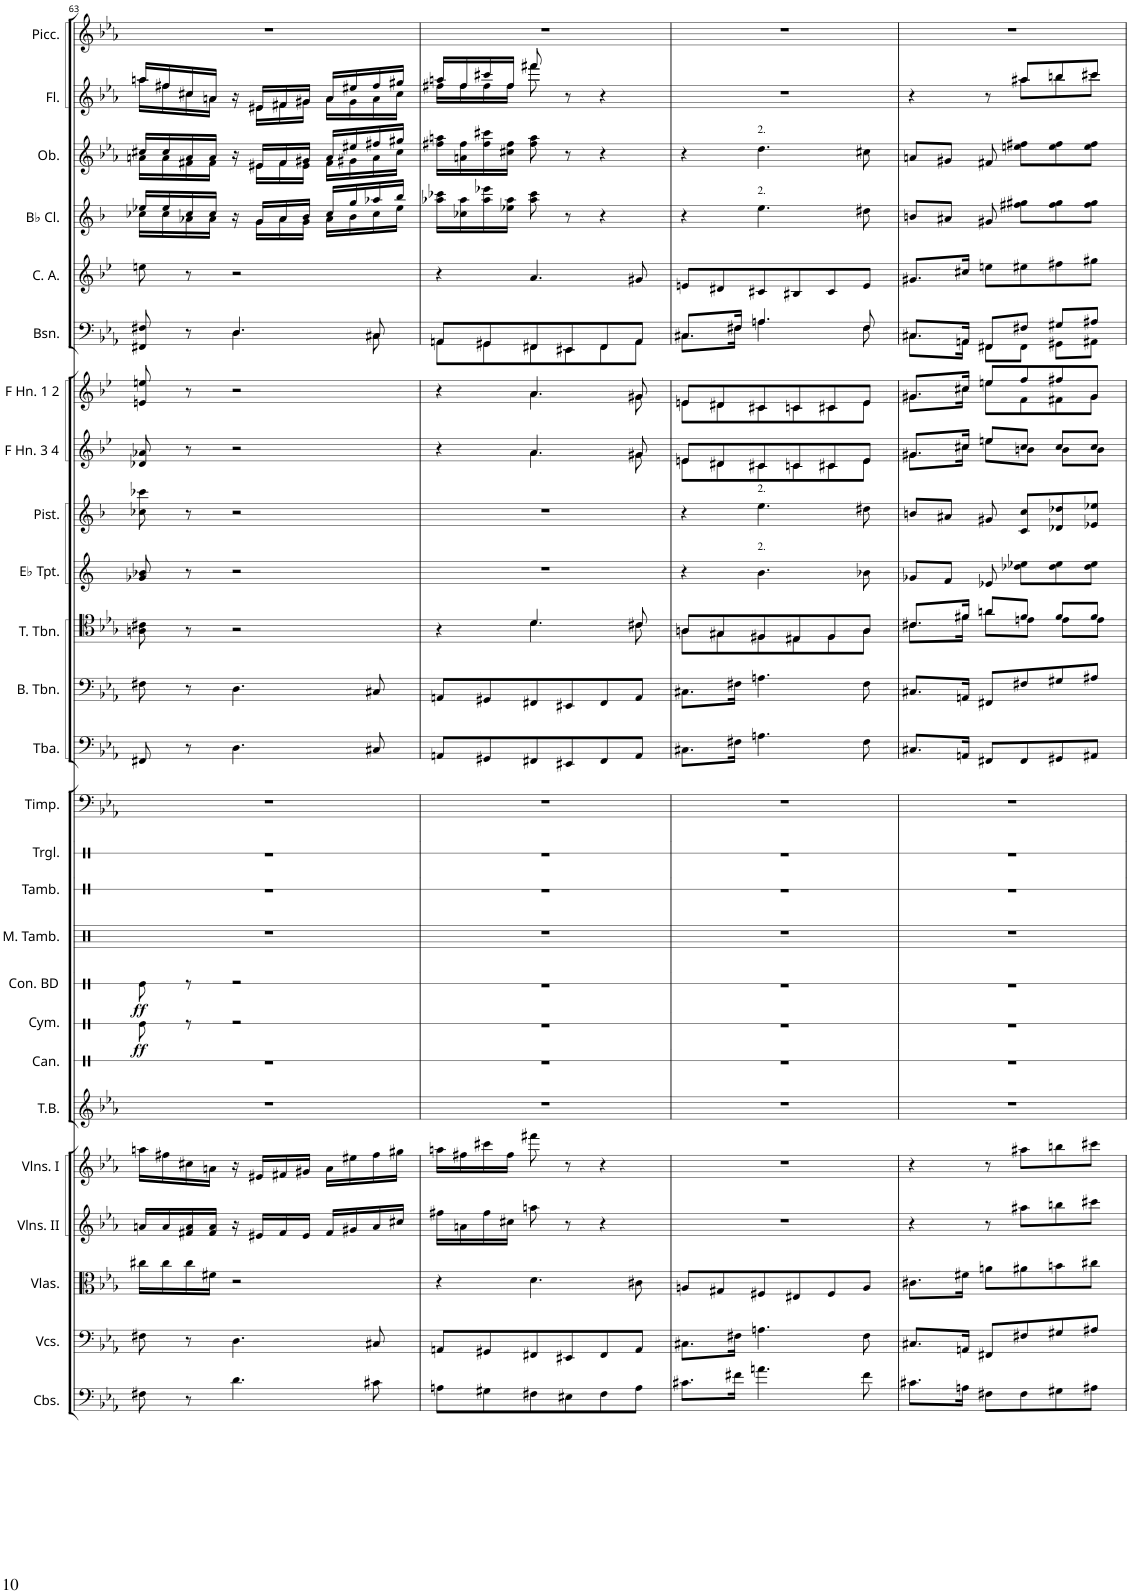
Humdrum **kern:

**kern	**kern	**kern	**kern	**kern	**kern	**kern	**kern	**dynam	**kern	**dynam	**kern	**kern	**kern	**kern	**kern	**kern	**kern	**kern	**kern	**kern	**kern	**kern	**kern	**kern	**kern	**kern	**kern
*part26	*part25	*part24	*part23	*part22	*part21	*part20	*part19	*part19	*part18	*part18	*part17	*part16	*part15	*part14	*part13	*part12	*part11	*part10	*part9	*part8	*part7	*part6	*part5	*part4	*part3	*part2	*part1
*staff26	*staff25	*staff24	*staff23	*staff22	*staff21	*staff20	*staff19	*staff19	*staff18	*staff18	*staff17	*staff16	*staff15	*staff14	*staff13	*staff12	*staff11	*staff10	*staff9	*staff8	*staff7	*staff6	*staff5	*staff4	*staff3	*staff2	*staff1
*I"Contrabasses	*I"Violoncellos	*I"Violas	*I"Violins II	*I"Violins I	*I"Tubular Bells	*I"Canon	*I"Cymbal	*	*I"Concert Bass Drum	*	*I"Military Tambourine	*I"Tambourine	*I"Triangle	*I"Timpani	*I"Tuba	*I"Bass Trombone	*I"Tenor Trombones 1 &amp; 2	*I"Trumpets in Eb 1 &amp; 2	*I"Piston Trumpets in Bb 1 &amp; 2	*I"Horns in F 3 &amp; 4	*I"Horns in F 1 &amp; 2	*I"Bassoons 1 &amp; 2	*I"Cor Anglais	*I"Clarinets in Bb 1 &amp; 2	*I"Oboes 1 &amp; 2	*I"Flutes 1 &amp; 2	*I"Piccolo
*I'Cbs.	*I'Vcs.	*I'Vlas.	*I'Vlns. II	*I'Vlns. I	*I'T.B.	*I'Can.	*I'Cym.	*	*I'Con. BD	*	*I'M. Tamb.	*I'Tamb.	*I'Trgl.	*I'Timp.	*I'Tba.	*I'B. Tbn.	*I'T. Tbn.	*	*I'Pist.	*	*	*I'Bsn.	*I'C. A.	*	*I'Ob.	*I'Fl.	*I'Picc.
!!LO:PB:g=z
*clefF4	*clefF4	*clefC3	*clefG2	*clefG2	*clefG2	*clefX	*clefX	*	*clefX	*	*clefX	*clefX	*clefX	*clefF4	*clefF4	*clefF4	*clefC4	*clefG2	*clefG2	*clefG2	*clefG2	*clefF4	*clefG2	*clefG2	*clefG2	*clefG2	*clefG2
*Trd7c12	*	*	*	*	*	*	*	*	*	*	*	*	*	*	*	*	*	*Trd-2c-3	*Trd1c2	*Trd4c7	*Trd4c7	*	*Trd4c7	*Trd1c2	*	*	*Trd-7c-12
*k[b-e-a-]	*k[b-e-a-]	*k[b-e-a-]	*k[b-e-a-]	*k[b-e-a-]	*k[b-e-a-]	*k[]	*k[]	*	*k[]	*	*k[]	*k[]	*k[]	*k[b-e-a-]	*k[b-e-a-]	*k[b-e-a-]	*k[b-e-a-]	*k[]	*k[b-]	*k[b-e-]	*k[b-e-]	*k[b-e-a-]	*k[b-e-]	*k[b-]	*k[b-e-a-]	*k[b-e-a-]	*k[b-e-a-]
*M3/4	*M3/4	*M3/4	*M3/4	*M3/4	*M3/4	*M3/4	*M3/4	*	*M3/4	*	*M3/4	*M3/4	*M3/4	*M3/4	*M3/4	*M3/4	*M3/4	*M3/4	*M3/4	*M3/4	*M3/4	*M3/4	*M3/4	*M3/4	*M3/4	*M3/4	*M3/4
=63	=63	=63	=63	=63	=63	=63	=63	=63	=63	=63	=63	=63	=63	=63	=63	=63	=63	=63	=63	=63	=63	=63	=63	=63	=63	=63	=63
*	*	*	*	*	*	*	*	*	*	*	*	*	*	*	*	*	*	*	*	*	*	*^	*	*^	*^	*^	*
!	!	!	!	!	!	!	!	!LO:DY:b	!	!LO:DY:b	!	!	!	!	!	!	!	!	!	!	!	!	!	!	!	!	!	!	!	!	!
8F#X\	8F#X\	16cc#X\LL	16an/LL	16aan\LL	2.r	2.r	8Re\	ff	8Re\	ff	2.r	2.r	2.r	2.r	8FF#X/	8F#X\	8An\ 8c#X\	8g-X/ 8b-X/	8cc-X\ 8ccc-X\	8d-X/ 8a-X/	8en/ 8een/	8FF#X/ 8F#X/	4ryy	8een\	16ee-X/LL	16cc-X\LL	16cc#X/LL	16an\LL	16aan/LL	16aa\LL	2.r
.	.	16cc#\	16a/	16ff#X\	.	.	.	.	.	.	.	.	.	.	.	.	.	.	.	.	.	.	.	.	16ee-/	16cc-\	16cc#/	16a\	16ff#X/	16ff#\	.
8r	8r	16cc#\	16f#X/ 16a/	16cc#X\	.	.	8r	.	8r	.	.	.	.	.	8r	8r	8r	8r	8r	8r	8r	8r	.	8r	16cc-/	16a-X\	16a/	16f#X\	16cc#X/	16cc#\	.
.	.	16f#X\JJ	16f#/ 16a/JJ	16an\JJ	.	.	.	.	.	.	.	.	.	.	.	.	.	.	.	.	.	.	.	.	16cc-/JJ	16a-\JJ	16a/JJ	16f#\JJ	16an/JJ	16a\JJ	.
4.d\	4.D\	2r	16r	16r	.	.	2r	.	2r	.	.	.	.	.	4.D\	4.D\	2r	2r	2r	2r	2r	4.D/	4.D\	2r	16r	16ryy	16r	16ryy	16r	16ryy	.
.	.	.	16e#X/LL	16e#X/LL	.	.	.	.	.	.	.	.	.	.	.	.	.	.	.	.	.	.	.	.	16g/LL	16g\LL	16e#X/LL	16e#\LL	16e#X/LL	16e#\LL	.
.	.	.	16f#/	16f#X/	.	.	.	.	.	.	.	.	.	.	.	.	.	.	.	.	.	.	.	.	16a-/	16a-\	16f#/	16f#\	16f#X/	16f#\	.
.	.	.	16e#/JJ	16g#X/JJ	.	.	.	.	.	.	.	.	.	.	.	.	.	.	.	.	.	.	.	.	16b-/JJ	16g\JJ	16g#X/JJ	16e#\JJ	16g#X/JJ	16g#\JJ	.
.	.	.	16f#/LL	16a\LL	.	.	.	.	.	.	.	.	.	.	.	.	.	.	.	.	.	.	.	.	16cc-/LL	16a-\LL	16a/LL	16f#\LL	16a/LL	16a\LL	.
.	.	.	16g#X/	16ee#X\	.	.	.	.	.	.	.	.	.	.	.	.	.	.	.	.	.	.	.	.	16gg/	16b-\	16ee#X/	16g#X\	16ee#X/	16g#\	.
8c#X\	8C#X/	.	16a/	16ff#\	.	.	.	.	.	.	.	.	.	.	8C#X/	8C#X/	.	.	.	.	.	8C#X/	8C#\	.	16aa-X/	16cc-\	16ff#X/	16a\	16ff#/	16a\	.
.	.	.	16cc#X/JJ	16gg#X\JJ	.	.	.	.	.	.	.	.	.	.	.	.	.	.	.	.	.	.	.	.	16bb-/JJ	16ee-\JJ	16gg#X/JJ	16cc#\JJ	16gg#X/JJ	16cc#\JJ	.
*	*	*	*	*	*	*	*	*	*	*	*	*	*	*	*	*	*	*	*	*	*	*	*	*	*v	*v	*	*	*	*	*
*	*	*	*	*	*	*	*	*	*	*	*	*	*	*	*	*	*	*	*	*	*	*	*	*	*	*v	*v	*	*	*
=64	=64	=64	=64	=64	=64	=64	=64	=64	=64	=64	=64	=64	=64	=64	=64	=64	=64	=64	=64	=64	=64	=64	=64	=64	=64	=64	=64	=64	=64
*	*	*	*	*	*	*	*	*	*	*	*	*	*	*	*	*	*^	*	*	*^	*^	*	*	*	*	*	*	*	*
8An\L	8AAn/L	4r	16ff#X\LL	16aan\LL	2.r	2.r	2.r	.	2.r	.	2.r	2.r	2.r	2.r	8AAn/L	8AAn/L	4r	4ryy	2.r	2.r	4r	4ryy	4r	4ryy	8AAn/L	8AA\L	4r	16aa-X\ 16ccc-X\LL	16ff#X\ 16aan\LL	16aan/LL	16ff#X\LL	2.r
.	.	.	16an\	16ff#X\	.	.	.	.	.	.	.	.	.	.	.	.	.	.	.	.	.	.	.	.	.	.	.	16cc-X\ 16aa-\	16an\ 16ff#\	16ff#/	16ff#\	.
8G#X\	8GG#X/	.	16ff#\	16ccc#X\	.	.	.	.	.	.	.	.	.	.	8GG#X/	8GG#X/	.	.	.	.	.	.	.	.	8GG#X/	8GG#\	.	16aa-\ 16eee-X\	16ff#\ 16ccc#X\	16ccc#X/	16ff#\	.
.	.	.	16cc#X\JJ	16ff#\JJ	.	.	.	.	.	.	.	.	.	.	.	.	.	.	.	.	.	.	.	.	.	.	.	16ee-X\ 16aa-\JJ	16cc#X\ 16ff#\JJ	16ff#/JJ	16ff#\JJ	.
8F#X\	8FF#X/	4.d\	8aan\	8fff#X\	.	.	.	.	.	.	.	.	.	.	8FF#X/	8FF#X/	4.d/	4.d\	.	.	4.a/	4.a\	4.a/	4.a\	8FF#X/	8FF#\	4.a/	8aa-\ 8ccc-\	8ff#\ 8aa\	8fff#X/	8fff#\	.
8E#X\	8EE#X/	.	8r	8r	.	.	.	.	.	.	.	.	.	.	8EE#X/	8EE#X/	.	.	.	.	.	.	.	.	8EE#X/	8EE#\	.	8r	8r	8r	4.ryy	.
8F#\	8FF#/	.	4r	4r	.	.	.	.	.	.	.	.	.	.	8FF#/	8FF#/	.	.	.	.	.	.	.	.	8FF#/	8FF#\	.	4r	4r	4r	.	.
8A\J	8AA/J	8c#X\	.	.	.	.	.	.	.	.	.	.	.	.	8AA/J	8AA/J	8c#X/	8c#\	.	.	8g#X/	8g#\	8g#X/	8g#\	8AA/J	8AA\J	8g#X/	.	.	.	.	.
*	*	*	*	*	*	*	*	*	*	*	*	*	*	*	*	*	*	*	*	*	*	*	*	*	*	*	*	*	*	*v	*v	*
=65	=65	=65	=65	=65	=65	=65	=65	=65	=65	=65	=65	=65	=65	=65	=65	=65	=65	=65	=65	=65	=65	=65	=65	=65	=65	=65	=65	=65	=65	=65	=65
8.c#X\L	8.C#X\L	8An/L	2.r	2.r	2.r	2.r	2.r	.	2.r	.	2.r	2.r	2.r	2.r	8.C#X\L	8.C#X\L	8An/L	8A\L	4r	4r	8en/L	8e\L	8en/L	8e\L	8.C#X/L	8.C#\L	8en/L	4r	4r	2.r	2.r
.	.	8G#X/	.	.	.	.	.	.	.	.	.	.	.	.	.	.	8G#X/	8G#\	.	.	8d#X/	8d#\	8d#X/	8d#\	.	.	8d#X/	.	.	.	.
16f#X\Jk	16F#X\Jk	.	.	.	.	.	.	.	.	.	.	.	.	.	16F#X\Jk	16F#X\Jk	.	.	.	.	.	.	.	.	16F#X/Jk	16F#\Jk	.	.	.	.	.
!	!	!	!	!	!	!	!	!	!	!	!	!	!	!	!	!	!	!	!	!	!	!	!	!	!	!	!	!	!LO:TX:a:t=2.	!	!
!	!	!	!	!	!	!	!	!	!	!	!	!	!	!	!	!	!	!	!	!	!	!	!	!	!	!	!	!LO:TX:a:t=2.	!	!	!
!	!	!	!	!	!	!	!	!	!	!	!	!	!	!	!	!	!	!	!	!LO:TX:a:t=2.	!	!	!	!	!	!	!	!	!	!	!
!	!	!	!	!	!	!	!	!	!	!	!	!	!	!	!	!	!	!	!LO:TX:a:t=2.	!	!	!	!	!	!	!	!	!	!	!	!
4.an\	4.An\	8F#X/	.	.	.	.	.	.	.	.	.	.	.	.	4.An\	4.An\	8F#X/	8F#\	4.b\	4.ee\	8c#X/	8c#\	8c#X/	8c#\	4.An/	4.A\	8c#X/	4.ee\	4.dd\	.	.
.	.	8E#X/	.	.	.	.	.	.	.	.	.	.	.	.	.	.	8E#X/	8E#\	.	.	8cn/	8c\	8cn/	8c\	.	.	8B#X/	.	.	.	.
.	.	8F#/	.	.	.	.	.	.	.	.	.	.	.	.	.	.	8F#/	8F#\	.	.	8c#X/	8c#\	8c#X/	8c#\	.	.	8c#/	.	.	.	.
8f#\	8F#\	8A/J	.	.	.	.	.	.	.	.	.	.	.	.	8F#\	8F#\	8A/J	8A\J	8b-X\	8dd#X\	8e/J	8e\J	8e/J	8e\J	8F#/	8F#\	8e/J	8dd#X\	8cc#X\	.	.
=66	=66	=66	=66	=66	=66	=66	=66	=66	=66	=66	=66	=66	=66	=66	=66	=66	=66	=66	=66	=66	=66	=66	=66	=66	=66	=66	=66	=66	=66	=66	=66
*	*	*	*	*	*	*	*	*	*	*	*	*	*	*	*	*	*	*	*	*	*	*	*	*	*	*	*	*	*	*^	*
8.c#X\L	8.C#X/L	8.c#X\L	4r	4r	2.r	2.r	2.r	.	2.r	.	2.r	2.r	2.r	2.r	8.C#X/L	8.C#X/L	8.c#X/L	8.c#\L	8g-X/L	8bn/L	8.g#X/L	8.g#\L	8.g#X/L	8.g#\L	8.C#X/L	8.C#\L	8.g#X/L	8bn/L	8an/L	4r	4.ryy	2.r
.	.	.	.	.	.	.	.	.	.	.	.	.	.	.	.	.	.	.	8f/J	8a#X/J	.	.	.	.	.	.	.	8a#X/J	8g#X/J	.	.	.
16An\Jk	16AAn/Jk	16f#X\Jk	.	.	.	.	.	.	.	.	.	.	.	.	16AAn/Jk	16AAn/Jk	16f#X/Jk	16f#\Jk	.	.	16cc#X/Jk	16cc#\Jk	16cc#X/Jk	16cc#\Jk	16AAn/Jk	16AA\Jk	16cc#X/Jk	.	.	.	.	.
8F#X\L	8FF#X/L	8an\L	8r	8r	.	.	.	.	.	.	.	.	.	.	8FF#X/L	8FF#X/L	8an/L	8a\L	8e-X/	8g#X/	8een/L	8ee\L	8een/L	8ee\L	8FF#X/L	8FF#\L	8een\L	8g#X/	8f#X/	8r	.	.
8F#\	8F#X/	8a#X\	8aa#X\L	8aa#X\L	.	.	.	.	.	.	.	.	.	.	8FF#/	8F#X/	8f#/J	8en\J	8dd-X\ 8ee-X\L	8c/ 8cc/L	8cc#/J	8bn\J	8ff/	8f\	8F#X/J	8FF#\J	8ee#X\	8ff#X\ 8gg#X\L	8een\ 8ff#X\L	8aa#X/L	8aa#\L	.
8G#X\	8G#X/	8bn\	8bbn\	8bbn\	.	.	.	.	.	.	.	.	.	.	8GG#X/	8G#X/	8f#/L	8e\L	8dd-\ 8ee-\	8d-X/ 8dd-X/	8cc#/L	8b\L	8ff#X/	8f#X\	8G#X/L	8GG#X\L	8ff#X\	8ff#\ 8gg#\	8ee\ 8ff#\	8bbn/	8bb\	.
8A#X\J	8A#X/J	8cc#X\J	8ccc#X\J	8ccc#X\J	.	.	.	.	.	.	.	.	.	.	8AA#X/J	8A#X/J	8f#/J	8e\J	8dd-\ 8ee-\J	8e-X/ 8ee-X/J	8cc#/J	8b\J	8g#/J	8g#\J	8A#X/J	8AA#X\J	8gg#X\J	8ff#\ 8gg#\J	8ee\ 8ff#\J	8ccc#X/J	8ccc#\J	.
*	*	*	*	*	*	*	*	*	*	*	*	*	*	*	*	*	*	*	*	*	*v	*v	*	*	*v	*v	*	*	*	*v	*v	*
*	*	*	*	*	*	*	*	*	*	*	*	*	*	*	*	*	*v	*v	*	*	*	*v	*v	*	*	*	*	*	*
=	=	=	=	=	=	=	=	=	=	=	=	=	=	=	=	=	=	=	=	=	=	=	=	=	=	=	=
*-	*-	*-	*-	*-	*-	*-	*-	*-	*-	*-	*-	*-	*-	*-	*-	*-	*-	*-	*-	*-	*-	*-	*-	*-	*-	*-	*-
